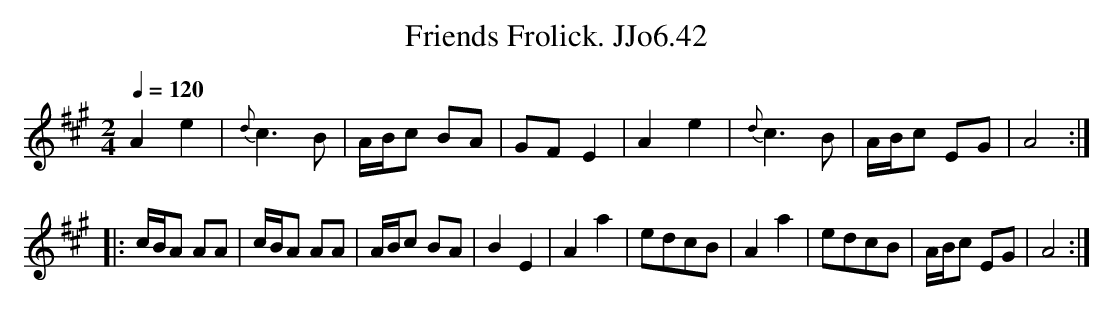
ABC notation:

X:1
T:Friends Frolick. JJo6.42
M:2/4
L:1/4
Q:1/4=120
K:A
Ae|{d}c>B|A//B//c/ B/A/|G/F/E|Ae|{d}c>B|A//B//c/ E/G/|A2 :|
|: c//B//A/ A/A/| c//B//A/ A/A/|A//B//c/ B/A/|BE|Aa|e/d/c/B/|Aa|e/d/c/B/|A//B//c/ E/G/|A2 :|
